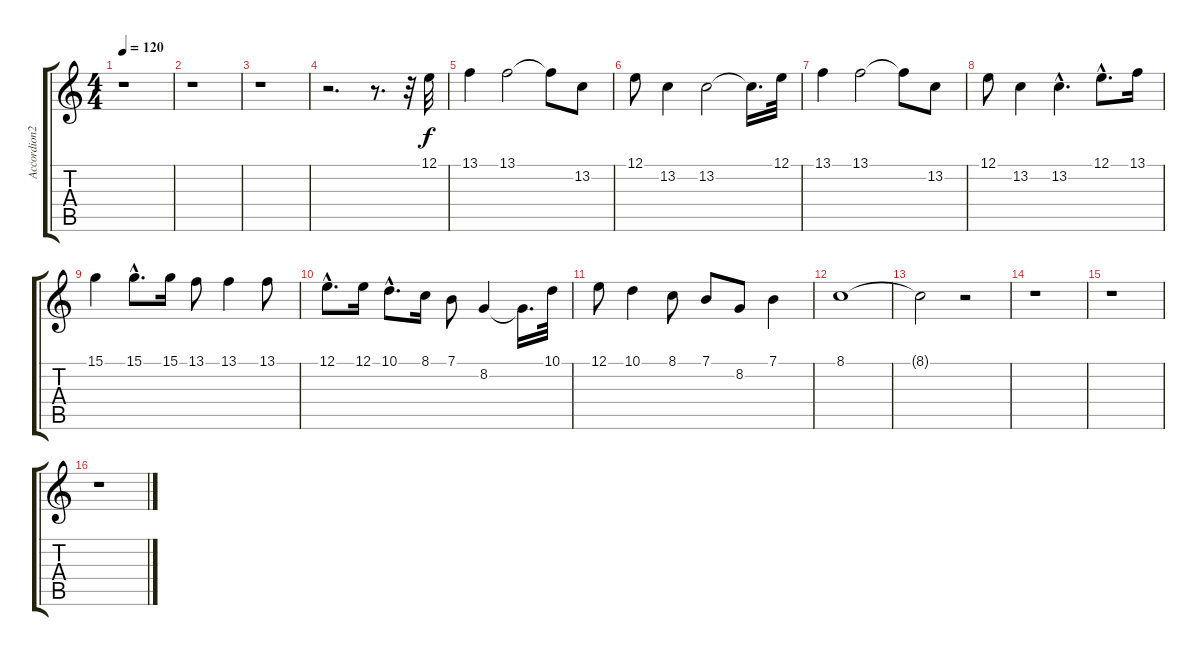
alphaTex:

\track ("Accordion2" "Accordion2") {instrument tangoaccordion}
\staff {score tabs}
\tuning (E4 B3 G3 D3 A2 E2) {hide}
\ts (4 4)
\tempo 120
\clef g2
\ks c
r.1{dy f} |
r.1 |
r.1 |
r.2{d} r.8{d} r.32 12.1.32 |
13.1.4 13.1.2 13.1{t}.8 13.2.8 |
12.1.8 13.2.4 13.2.2 13.2{t}.16{d} 12.1.32 |
13.1.4 13.1.2 13.1{t}.8 13.2.8 |
12.1.8 13.2.4 13.2{hac}.4{d} 12.1{hac}.8{d} 13.1.16 |
15.1.4 15.1{hac}.8{d} 15.1.16 13.1.8 13.1.4 13.1.8 |
12.1{hac}.8{d} 12.1.16 10.1{hac}.8{d} 8.1.16 7.1.8 8.2.4 8.2{t}.16{d} 10.1.32 |
12.1.8 10.1.4 8.1.8 7.1.8 8.2.8 7.1.4 |
8.1.1 |
8.1{t}.2 r.2 |
r.1 |
r.1 |
r.1
